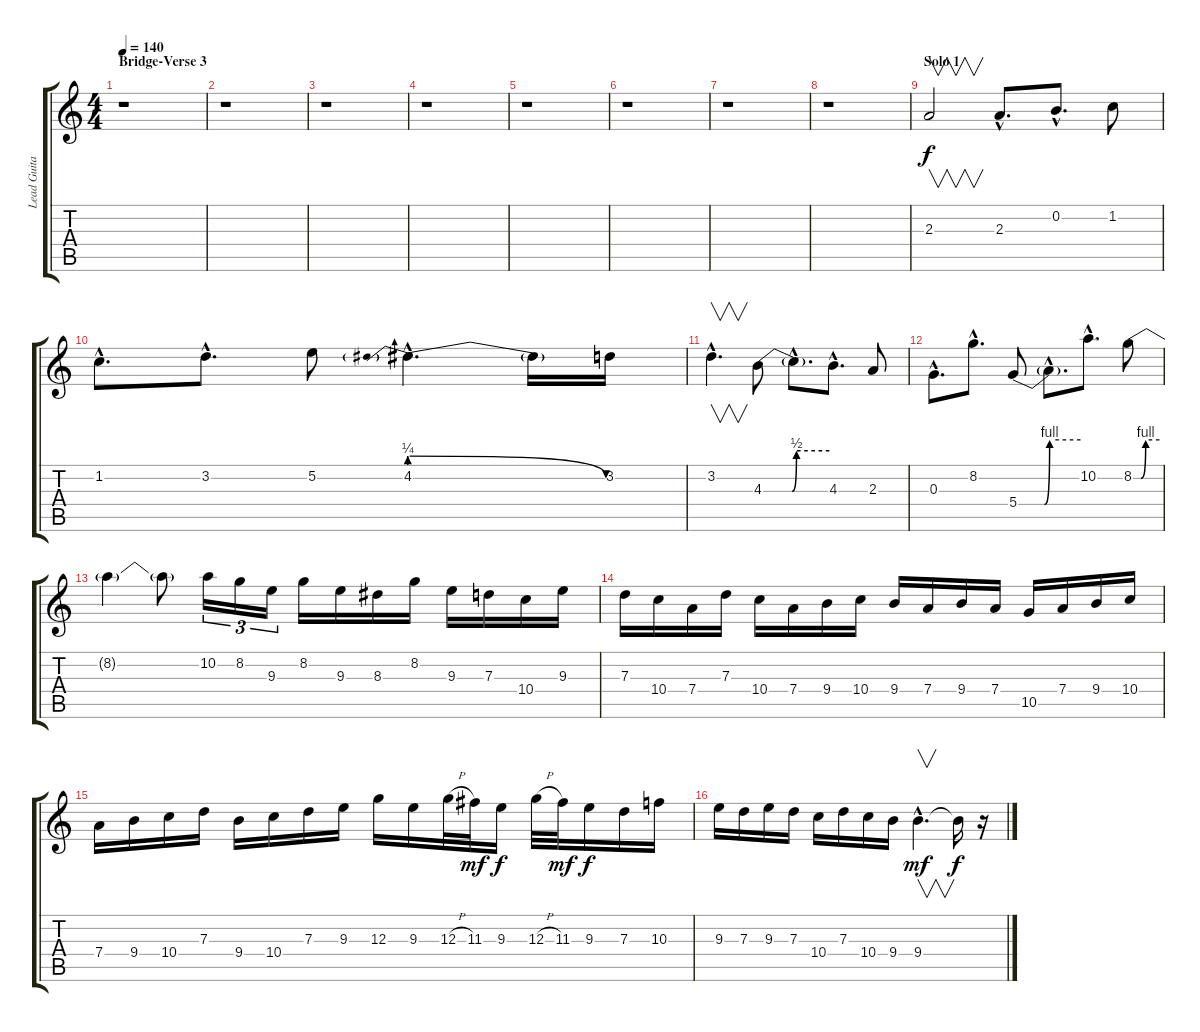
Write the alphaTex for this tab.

\track ("Lead Guitar 1" "Lead Guita") {instrument overdrivenguitar}
\staff {score tabs}
\tuning (E4 B3 G3 D3 A2 E2) {hide}
\ts (4 4)
\section ("" "Bridge-Verse 3")
\tempo 140
\clef g2
\ks c
r.1{dy f} |
r.1 |
r.1 |
r.1 |
r.1 |
r.1 |
r.1 |
r.1 |
\section ("" "Solo 1")
2.3.2{v} 2.3{hac}.8{d} 0.2{hac}.8{d} 1.2.8 |
1.2{hac}.8{d} 3.2{hac}.8{d} 5.2.8 4.2{be (prebendrelease 0 1 60 0) hac}.4{d} 4.2{t}.16 3.2.16 |
3.2{hac}.4{v d} 4.3{be (custom 0 0 26 0 30 2 60 2)}.8 4.3{hac t}.8{d} 4.3{hac}.8{d} 2.3.8 |
0.3{hac}.8{d} 8.2{hac}.8{d} 5.4{be (custom 0 0 25 0 30 4 60 4)}.8 5.4{hac t}.8{d} 10.2{hac}.8{d} 8.2{be (custom 0 0 17 0 28 4 60 4)}.8 |
8.2{t}.4 8.2{t}.8 10.2.16{tu (3 2)} 8.2.16{tu (3 2)} 9.3.16{tu (3 2)} 8.2.16 9.3.16 8.3.16 8.2.16 9.3.16 7.3.16 10.4.16 9.3.16 |
7.3.16 10.4.16 7.4.16 7.3.16 10.4.16 7.4.16 9.4.16 10.4.16 9.4.16 7.4.16 9.4.16 7.4.16 10.5.16 7.4.16 9.4.16 10.4.16 |
7.4.16 9.4.16 10.4.16 7.3.16 9.4.16 10.4.16 7.3.16 9.3.16 12.3.16 9.3.16 12.3{h}.32 11.3.32{dy mf} 9.3.16{dy f} 12.3{h}.32 11.3.32{dy mf} 9.3.16{dy f} 7.3.16 10.3.16 |
9.3.16 7.3.16 9.3.16 7.3.16 10.4.16 7.3.16 10.4.16 9.4.16 9.4{hac}.4{v d dy mf} 9.4{t}.16{dy f} r.16
